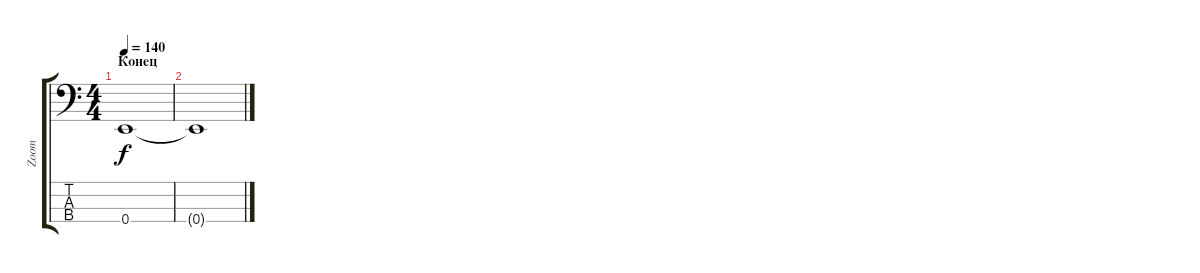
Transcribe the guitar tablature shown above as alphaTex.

\track ("Zoom" "Zoom") {instrument electricbassfinger}
\staff {score tabs}
\tuning (G2 D2 A1 E1) {hide}
\ts (4 4)
\section ("" "Конец")
\tempo 140
\clef f4
\ks c
0.4.1{dy f} |
0.4{t}.1
